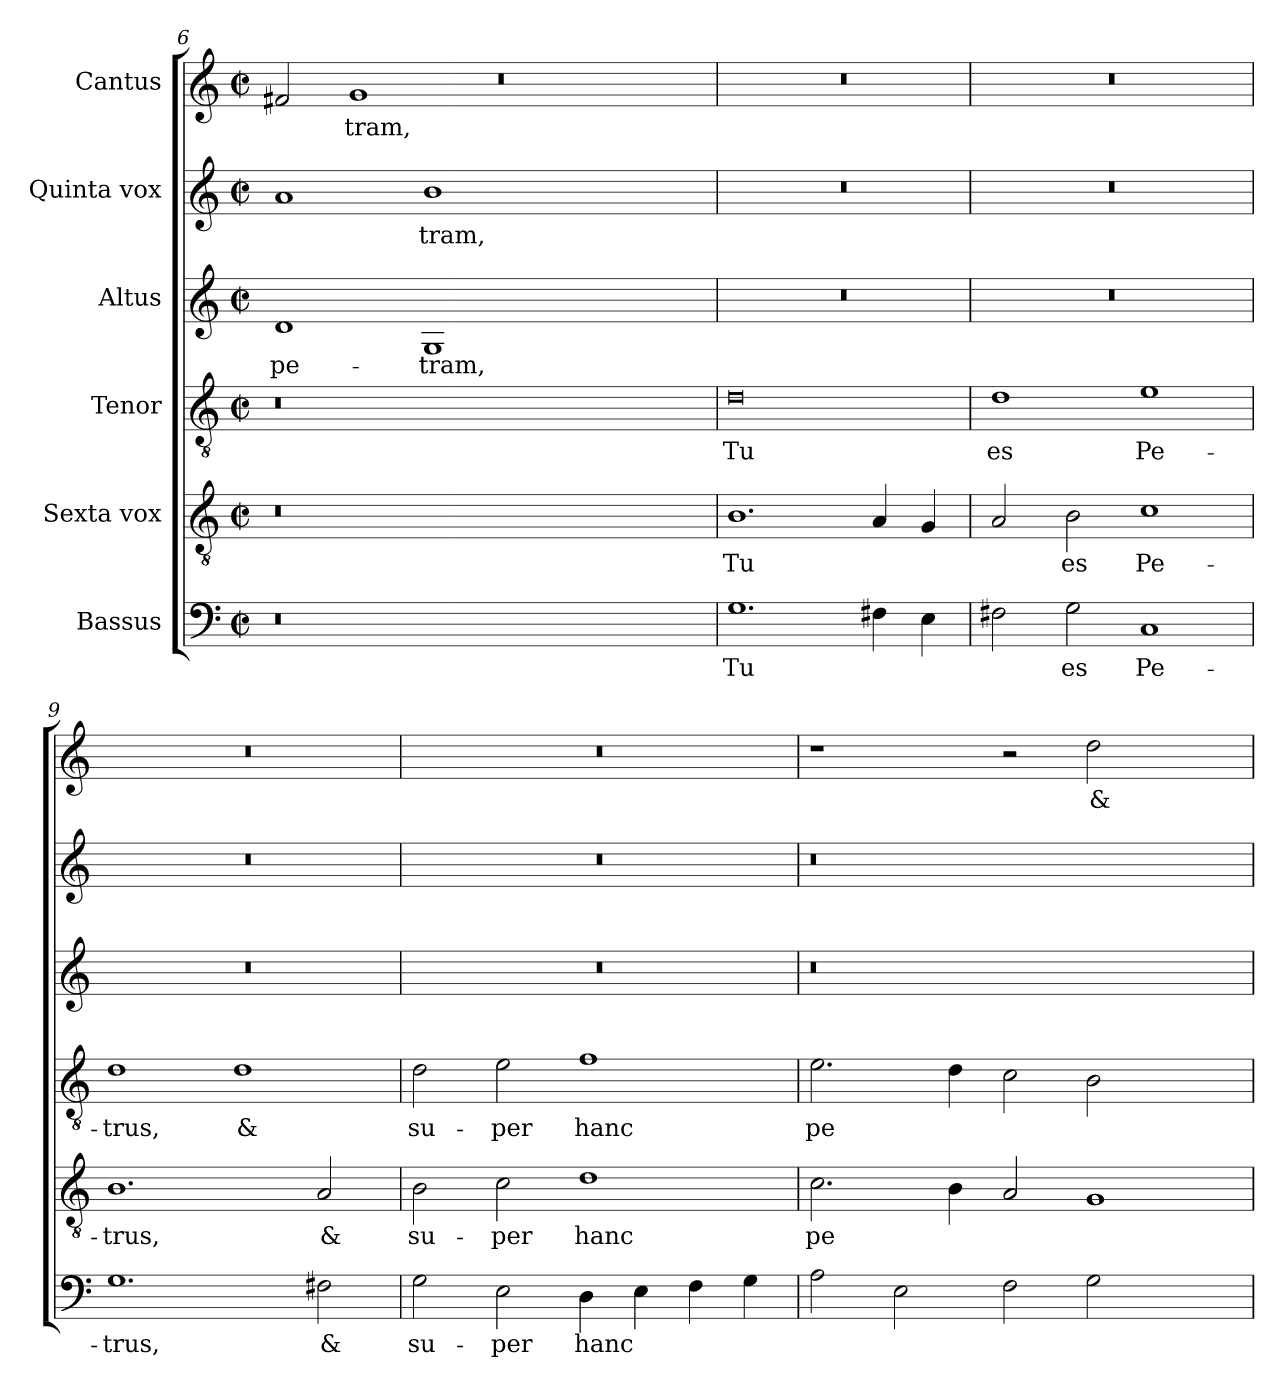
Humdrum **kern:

**kern	**text	**kern	**text	**kern	**text	**kern	**text	**kern	**text	**kern	**text
*part6	*part6	*part5	*part5	*part4	*part4	*part3	*part3	*part2	*part2	*part1	*part1
*staff6	*staff6	*staff5	*staff5	*staff4	*staff4	*staff3	*staff3	*staff2	*staff2	*staff1	*staff1
*I"Bassus	*	*I"Sexta vox	*	*I"Tenor	*	*I"Altus	*	*I"Quinta vox	*	*I"Cantus	*
*clefF4	*	*clefGv2	*	*clefGv2	*	*clefG2	*	*clefG2	*	*clefG2	*
*k[]	*	*k[]	*	*k[]	*	*k[]	*	*k[]	*	*k[]	*
*C:	*	*C:	*	*C:	*	*C:	*	*C:	*	*C:	*
*M4/2	*	*M4/2	*	*M4/2	*	*M4/2	*	*M4/2	*	*M4/2	*
*met(c|)	*	*met(c|)	*	*met(c|)	*	*met(c|)	*	*met(c|)	*	*met(c|)	*
=6	=6	=6	=6	=6	=6	=6	=6	=6	=6	=6	=6
!	!	!	!	!	!	!	!LO:LY:b	!	!	!	!
0r	.	0r	.	0r	.	1d	pe-	1a	.	2f#X	.
!	!	!	!	!	!	!	!	!	!	!	!LO:LY:b
.	.	.	.	.	.	.	.	.	.	1g	tram,
!	!	!	!	!	!	!	!LO:LY:b	!	!LO:LY:b	!	!
.	.	.	.	.	.	1G	-tram,	1b	tram,	.	.
.	.	.	.	.	.	.	.	.	.	0r	.
1.ryy	.	1.ryy	.	1.ryy	.	1.ryy	.	1.ryy	.	.	.
=7	=7	=7	=7	=7	=7	=7	=7	=7	=7	=7	=7
!	!LO:LY:b	!	!LO:LY:b	!	!LO:LY:b	!	!	!	!	!	!
1.G	Tu	1.B	Tu	0d	Tu	0r	.	0r	.	0r	.
4F#	.	4A	.	.	.	.	.	.	.	.	.
4E	.	4G	.	.	.	.	.	.	.	.	.
=8	=8	=8	=8	=8	=8	=8	=8	=8	=8	=8	=8
!	!	!	!	!	!LO:LY:b	!	!	!	!	!	!
2F#X	.	2A	.	1d	es	0r	.	0r	.	0r	.
!	!LO:LY:b	!	!LO:LY:b	!	!	!	!	!	!	!	!
2G	es	2B	es	.	.	.	.	.	.	.	.
!	!LO:LY:b	!	!LO:LY:b	!	!LO:LY:b	!	!	!	!	!	!
1C	Pe-	1c	Pe-	1e	Pe-	.	.	.	.	.	.
=9	=9	=9	=9	=9	=9	=9	=9	=9	=9	=9	=9
!	!LO:LY:b	!	!LO:LY:b	!	!LO:LY:b	!	!	!	!	!	!
1.G	-trus,	1.B	-trus,	1d	-trus,	0r	.	0r	.	0r	.
!	!	!	!	!	!LO:LY:b	!	!	!	!	!	!
.	.	.	.	1d	&	.	.	.	.	.	.
!	!LO:LY:b	!	!LO:LY:b	!	!	!	!	!	!	!	!
2F#X	&	2A	&	.	.	.	.	.	.	.	.
=10	=10	=10	=10	=10	=10	=10	=10	=10	=10	=10	=10
!	!LO:LY:b	!	!LO:LY:b	!	!LO:LY:b	!	!	!	!	!	!
2G	su-	2B	su-	2d	su-	0r	.	0r	.	0r	.
!	!LO:LY:b	!	!LO:LY:b	!	!LO:LY:b	!	!	!	!	!	!
2E	-per	2c	-per	2e	-per	.	.	.	.	.	.
!	!LO:LY:b	!	!LO:LY:b	!	!LO:LY:b	!	!	!	!	!	!
4D	hanc	1d	hanc	1f	hanc	.	.	.	.	.	.
4E	.	.	.	.	.	.	.	.	.	.	.
4F	.	.	.	.	.	.	.	.	.	.	.
4G	.	.	.	.	.	.	.	.	.	.	.
=11	=11	=11	=11	=11	=11	=11	=11	=11	=11	=11	=11
!	!	!	!LO:LY:b	!	!LO:LY:b	!	!	!	!	!	!
2A	.	2.c	pe	2.e	pe	0r	.	0r	.	1r	.
2E	.	.	.	.	.	.	.	.	.	.	.
.	.	4B	.	4d	.	.	.	.	.	.	.
2F	.	2A	.	2c	.	.	.	.	.	2r	.
!	!	!	!	!	!	!	!	!	!	!	!LO:LY:b
2G	.	1G	.	2B	.	.	.	.	.	2dd	&
2ryy	.	.	.	2ryy	.	2ryy	.	2ryy	.	2ryy	.
=	=	=	=	=	=	=	=	=	=	=	=
*-	*-	*-	*-	*-	*-	*-	*-	*-	*-	*-	*-
